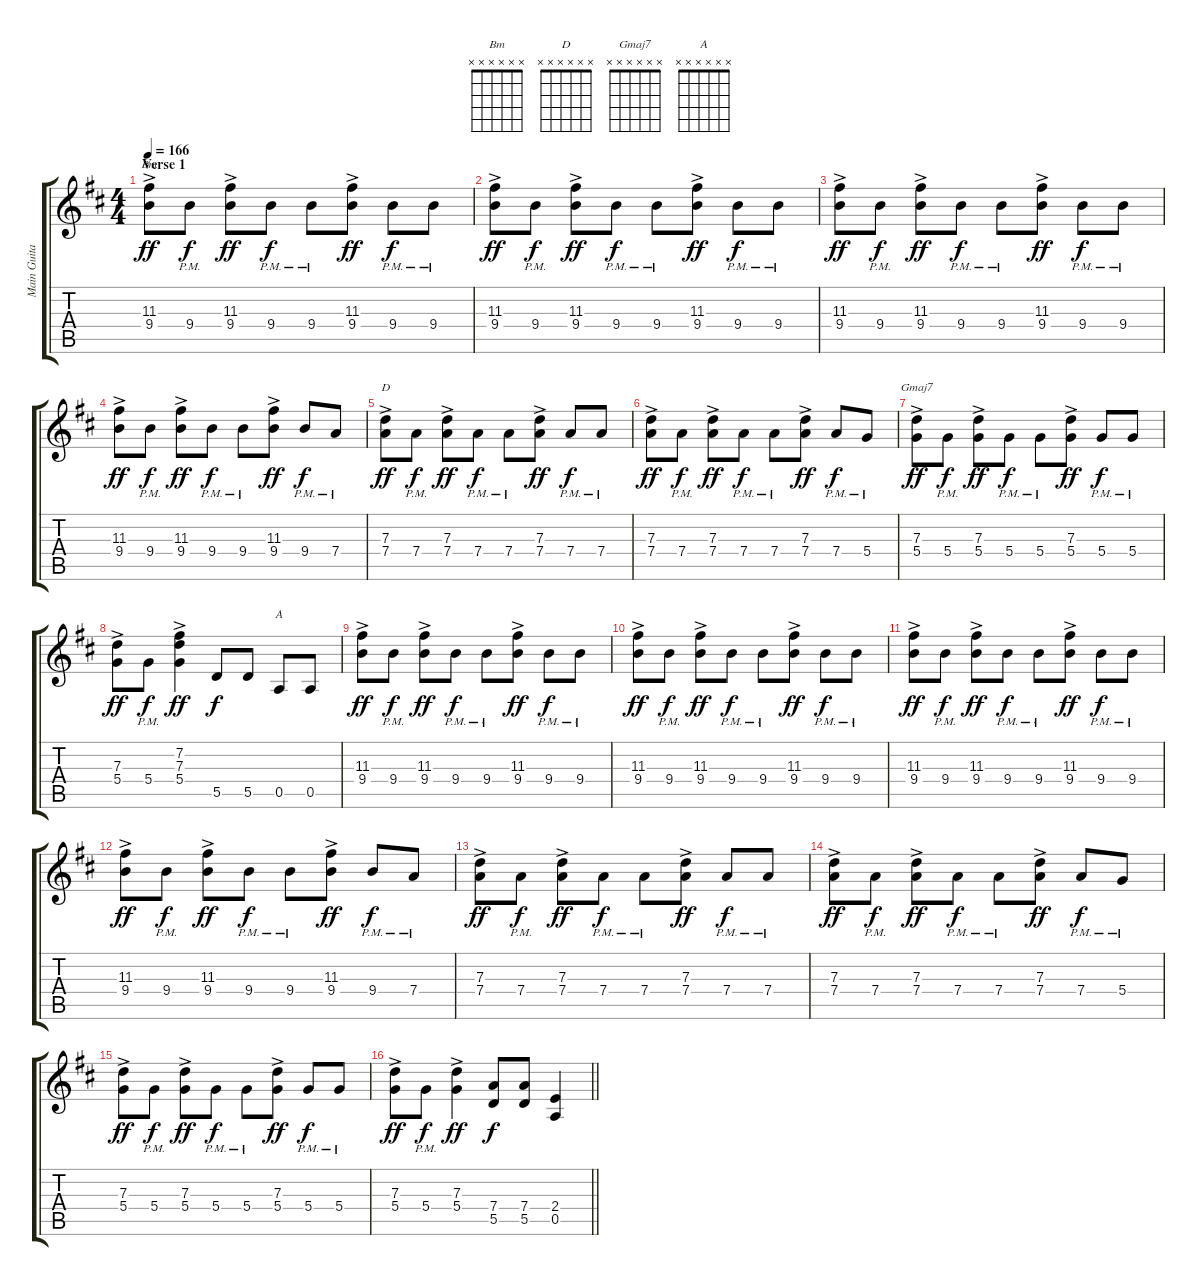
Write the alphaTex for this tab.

\track ("Main Guitar" "Main Guita") {instrument distortionguitar}
\staff {score tabs}
\tuning (E4 B3 G3 D3 A2 E2) {hide}
\chord ("Bm" x x x x x x)
\chord ("D" x x x x x x)
\chord ("Gmaj7" x x x x x x)
\chord ("A" x x x x x x)
\ts (4 4)
\section ("" "Verse 1")
\tempo 166
\clef g2
\ks d
(11.3{ac} 9.4{ac}).8{ch "Bm" dy ff} 9.4{pm}.8{dy f} (11.3{ac} 9.4{ac}).8{dy ff} 9.4{pm}.8{dy f} 9.4{pm}.8 (11.3{ac} 9.4{ac}).8{dy ff} 9.4{pm}.8{dy f} 9.4{pm}.8 |
(11.3{ac} 9.4{ac}).8{dy ff} 9.4{pm}.8{dy f} (11.3{ac} 9.4{ac}).8{dy ff} 9.4{pm}.8{dy f} 9.4{pm}.8 (11.3{ac} 9.4{ac}).8{dy ff} 9.4{pm}.8{dy f} 9.4{pm}.8 |
(11.3{ac} 9.4{ac}).8{dy ff} 9.4{pm}.8{dy f} (11.3{ac} 9.4{ac}).8{dy ff} 9.4{pm}.8{dy f} 9.4{pm}.8 (11.3{ac} 9.4{ac}).8{dy ff} 9.4{pm}.8{dy f} 9.4{pm}.8 |
(11.3{ac} 9.4{ac}).8{dy ff} 9.4{pm}.8{dy f} (11.3{ac} 9.4{ac}).8{dy ff} 9.4{pm}.8{dy f} 9.4{pm}.8 (11.3{ac} 9.4{ac}).8{dy ff} 9.4{pm}.8{dy f} 7.4{pm}.8 |
(7.3{ac} 7.4{ac}).8{ch "D" dy ff} 7.4{pm}.8{dy f} (7.3{ac} 7.4{ac}).8{dy ff} 7.4{pm}.8{dy f} 7.4{pm}.8 (7.3{ac} 7.4{ac}).8{dy ff} 7.4{pm}.8{dy f} 7.4{pm}.8 |
(7.3{ac} 7.4{ac}).8{dy ff} 7.4{pm}.8{dy f} (7.3{ac} 7.4{ac}).8{dy ff} 7.4{pm}.8{dy f} 7.4{pm}.8 (7.3{ac} 7.4{ac}).8{dy ff} 7.4{pm}.8{dy f} 5.4{pm}.8 |
(7.3{ac} 5.4{ac}).8{ch "Gmaj7" dy ff} 5.4{pm}.8{dy f} (7.3{ac} 5.4{ac}).8{dy ff} 5.4{pm}.8{dy f} 5.4{pm}.8 (7.3{ac} 5.4{ac}).8{dy ff} 5.4{pm}.8{dy f} 5.4{pm}.8 |
(7.3{ac} 5.4{ac}).8{dy ff} 5.4{pm}.8{dy f} (7.2 7.3{ac} 5.4{ac}).4{dy ff} 5.5.8{dy f} 5.5.8 0.5.8{ch "A"} 0.5.8 |
(11.3{ac} 9.4{ac}).8{dy ff} 9.4{pm}.8{dy f} (11.3{ac} 9.4{ac}).8{dy ff} 9.4{pm}.8{dy f} 9.4{pm}.8 (11.3{ac} 9.4{ac}).8{dy ff} 9.4{pm}.8{dy f} 9.4{pm}.8 |
(11.3{ac} 9.4{ac}).8{dy ff} 9.4{pm}.8{dy f} (11.3{ac} 9.4{ac}).8{dy ff} 9.4{pm}.8{dy f} 9.4{pm}.8 (11.3{ac} 9.4{ac}).8{dy ff} 9.4{pm}.8{dy f} 9.4{pm}.8 |
(11.3{ac} 9.4{ac}).8{dy ff} 9.4{pm}.8{dy f} (11.3{ac} 9.4{ac}).8{dy ff} 9.4{pm}.8{dy f} 9.4{pm}.8 (11.3{ac} 9.4{ac}).8{dy ff} 9.4{pm}.8{dy f} 9.4{pm}.8 |
(11.3{ac} 9.4{ac}).8{dy ff} 9.4{pm}.8{dy f} (11.3{ac} 9.4{ac}).8{dy ff} 9.4{pm}.8{dy f} 9.4{pm}.8 (11.3{ac} 9.4{ac}).8{dy ff} 9.4{pm}.8{dy f} 7.4{pm}.8 |
(7.3{ac} 7.4{ac}).8{dy ff} 7.4{pm}.8{dy f} (7.3{ac} 7.4{ac}).8{dy ff} 7.4{pm}.8{dy f} 7.4{pm}.8 (7.3{ac} 7.4{ac}).8{dy ff} 7.4{pm}.8{dy f} 7.4{pm}.8 |
(7.3{ac} 7.4{ac}).8{dy ff} 7.4{pm}.8{dy f} (7.3{ac} 7.4{ac}).8{dy ff} 7.4{pm}.8{dy f} 7.4{pm}.8 (7.3{ac} 7.4{ac}).8{dy ff} 7.4{pm}.8{dy f} 5.4{pm}.8 |
(7.3{ac} 5.4{ac}).8{dy ff} 5.4{pm}.8{dy f} (7.3{ac} 5.4{ac}).8{dy ff} 5.4{pm}.8{dy f} 5.4{pm}.8 (7.3{ac} 5.4{ac}).8{dy ff} 5.4{pm}.8{dy f} 5.4{pm}.8 |
\barLineRight lightlight
(7.3{ac} 5.4{ac}).8{dy ff} 5.4{pm}.8{dy f} (7.3{ac} 5.4{ac}).4{dy ff} (7.4 5.5).8{dy f} (7.4 5.5).8 (2.4 0.5).4
